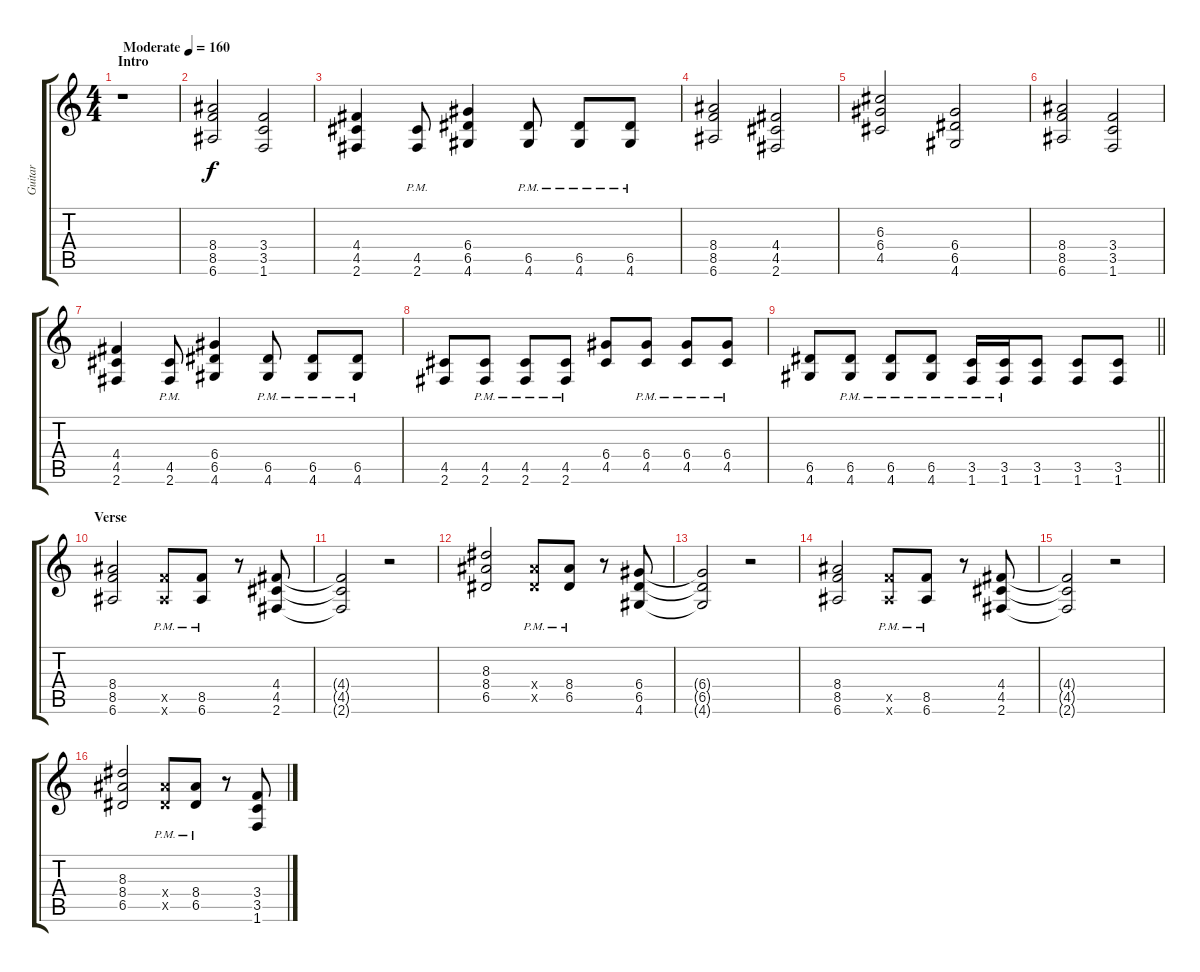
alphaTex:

\track ("Guitar " "Guitar ") {instrument distortionguitar}
\staff {score tabs}
\tuning (E4 B3 G3 D3 A2 E2) {hide}
\ts (4 4)
\section ("" "Intro ")
\tempo (160 "Moderate")
\clef g2
\ks c
r.1{dy f instrument distortionguitar} |
(8.4 8.5 6.6).2 (3.4 3.5 1.6).2 |
(4.4 4.5 2.6).4 (4.5{pm} 2.6{pm}).8 (6.4 6.5 4.6).4 (6.5{pm} 4.6{pm}).8 (6.5{pm} 4.6{pm}).8 (6.5{pm} 4.6{pm}).8 |
(8.4 8.5 6.6).2 (4.4 4.5 2.6).2 |
(6.3 6.4 4.5).2 (6.4 6.5 4.6).2 |
(8.4 8.5 6.6).2 (3.4 3.5 1.6).2 |
(4.4 4.5 2.6).4 (4.5{pm} 2.6{pm}).8 (6.4 6.5 4.6).4 (6.5{pm} 4.6{pm}).8 (6.5{pm} 4.6{pm}).8 (6.5{pm} 4.6{pm}).8 |
(4.5 2.6).8 (4.5{pm} 2.6{pm}).8 (4.5{pm} 2.6{pm}).8 (4.5{pm} 2.6{pm}).8 (6.4 4.5).8 (6.4{pm} 4.5{pm}).8 (6.4{pm} 4.5{pm}).8 (6.4{pm} 4.5{pm}).8 |
\barLineRight lightlight
(6.5 4.6).8 (6.5{pm} 4.6{pm}).8 (6.5{pm} 4.6{pm}).8 (6.5{pm} 4.6{pm}).8 (3.5{pm} 1.6{pm}).16 (3.5{pm} 1.6{pm}).16 (3.5 1.6).8 (3.5 1.6).8 (3.5 1.6).8 |
\section ("" "Verse ")
(8.4 8.5 6.6).2 (8.5{pm x} 6.6{pm x}).8 (8.5{pm} 6.6{pm}).8 r.8 (4.4 4.5 2.6).8 |
(4.4{t} 4.5{t} 2.6{t}).2 r.2 |
(8.3 8.4 6.5).2 (8.4{pm x} 6.5{pm x}).8 (8.4{pm} 6.5{pm}).8 r.8 (6.4 6.5 4.6).8 |
(6.4{t} 6.5{t} 4.6{t}).2 r.2 |
(8.4 8.5 6.6).2 (8.5{pm x} 6.6{pm x}).8 (8.5{pm} 6.6{pm}).8 r.8 (4.4 4.5 2.6).8 |
(4.4{t} 4.5{t} 2.6{t}).2 r.2 |
(8.3 8.4 6.5).2 (8.4{pm x} 6.5{pm x}).8 (8.4{pm} 6.5{pm}).8 r.8 (3.4 3.5 1.6).8
